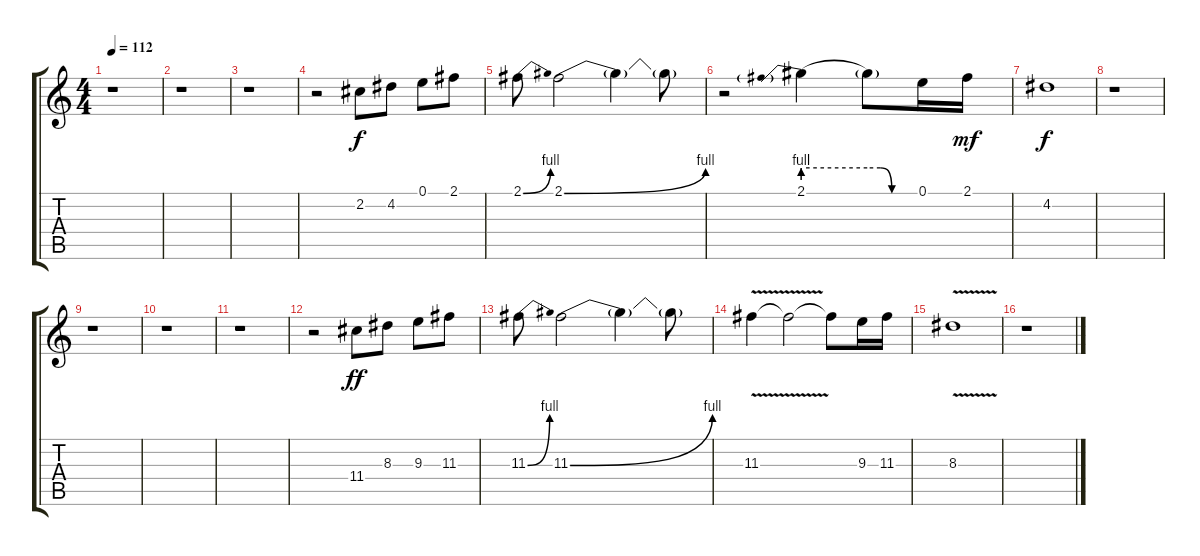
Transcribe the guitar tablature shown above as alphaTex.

\track "" {instrument overdrivenguitar}
\staff {score tabs}
\tuning (E4 B3 G3 D3 A2 E2) {hide}
\ts (4 4)
\tempo 112
\clef g2
\ks c
r.1{dy f} |
r.1 |
r.1 |
r.2{volume 8 instrument acousticguitarsteel} 2.2.8 4.2.8 0.1.8 2.1.8 |
2.1{be (bend 0 0 60 4)}.8 2.1{be (bend 0 0 60 4)}.2 2.1{t}.4 2.1{t}.8 |
r.2 2.1{be (prebend 0 4 60 4)}.4 2.1{be (custom 0 4 15 4 30 0 60 0) t}.8 0.1.16 2.1.16{dy mf} |
4.2.1{dy f} |
r.1 |
r.1 |
r.1 |
r.1 |
r.2{volume 16 instrument overdrivenguitar} 11.4.8{dy ff} 8.3.8 9.3.8 11.3.8 |
11.3{be (bend 0 0 60 4)}.8 11.3{be (bend 0 0 60 4)}.2 11.3{t}.4 11.3{t}.8 |
11.3{v}.4{volume 16} 11.3{t}.2 11.3{t}.8 9.3.16 11.3.16 |
8.3{v}.1 |
r.1
